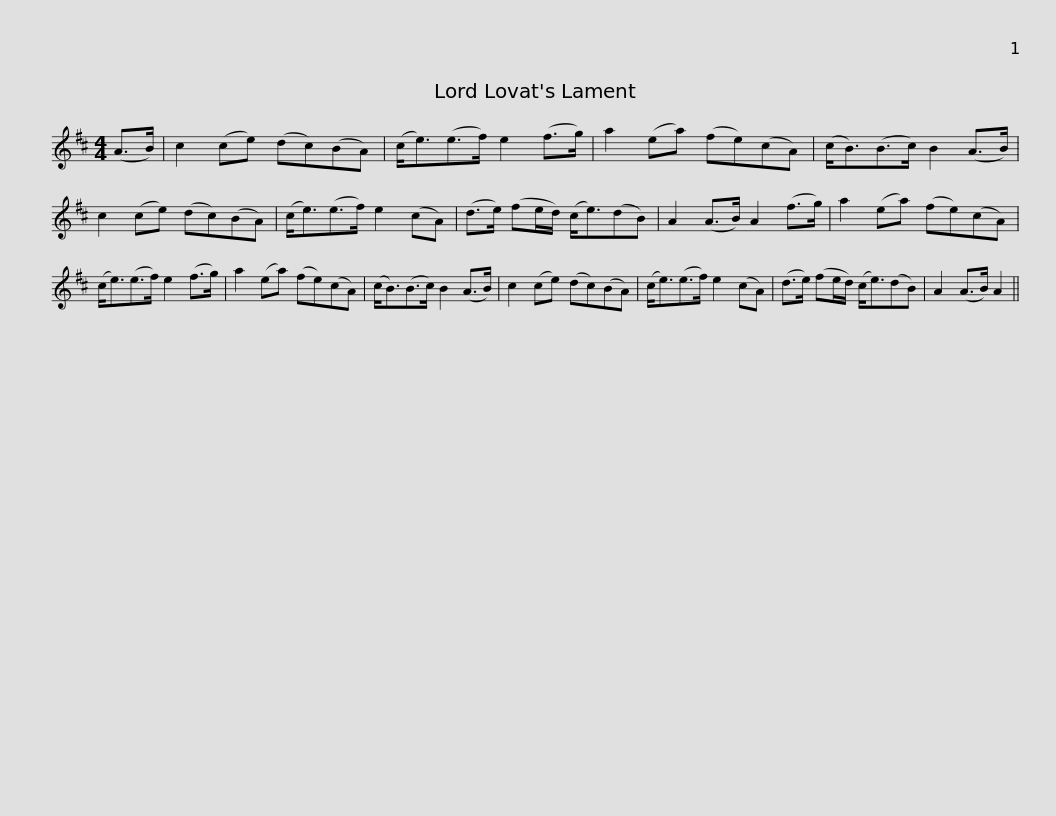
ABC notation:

X:1
L:1/8
M:4/4
I:linebreak $
K:D
V:1 treble
V:1
 (A>B) | c2 (ce) (dc)(BA) | (c<e)(e>f) e2 (f>g) | a2 (ea) (fe)(cA) | (c<B)(B>c) B2 (A>B) | %5
 c2 (ce) (dc)(BA) |$ (c<e)(e>f) e2 (cA) | (d>e) (fe/d/) (c<e)(dB) | A2 (A>B) A2 (f>g) | a2 (ea) (fe)(cA) | %10
 (c<e)(e>f) e2 (f>g) |$ a2 (ea) (fe)(cA) | (c<B)(B>c) B2 (A>B) | c2 (ce) (dc)(BA) | (c<e)(e>f) e2 (cA) | %15
 (d>e) (fe/d/) (c<e)(dB) | A2 (A>B) A2 || %17
